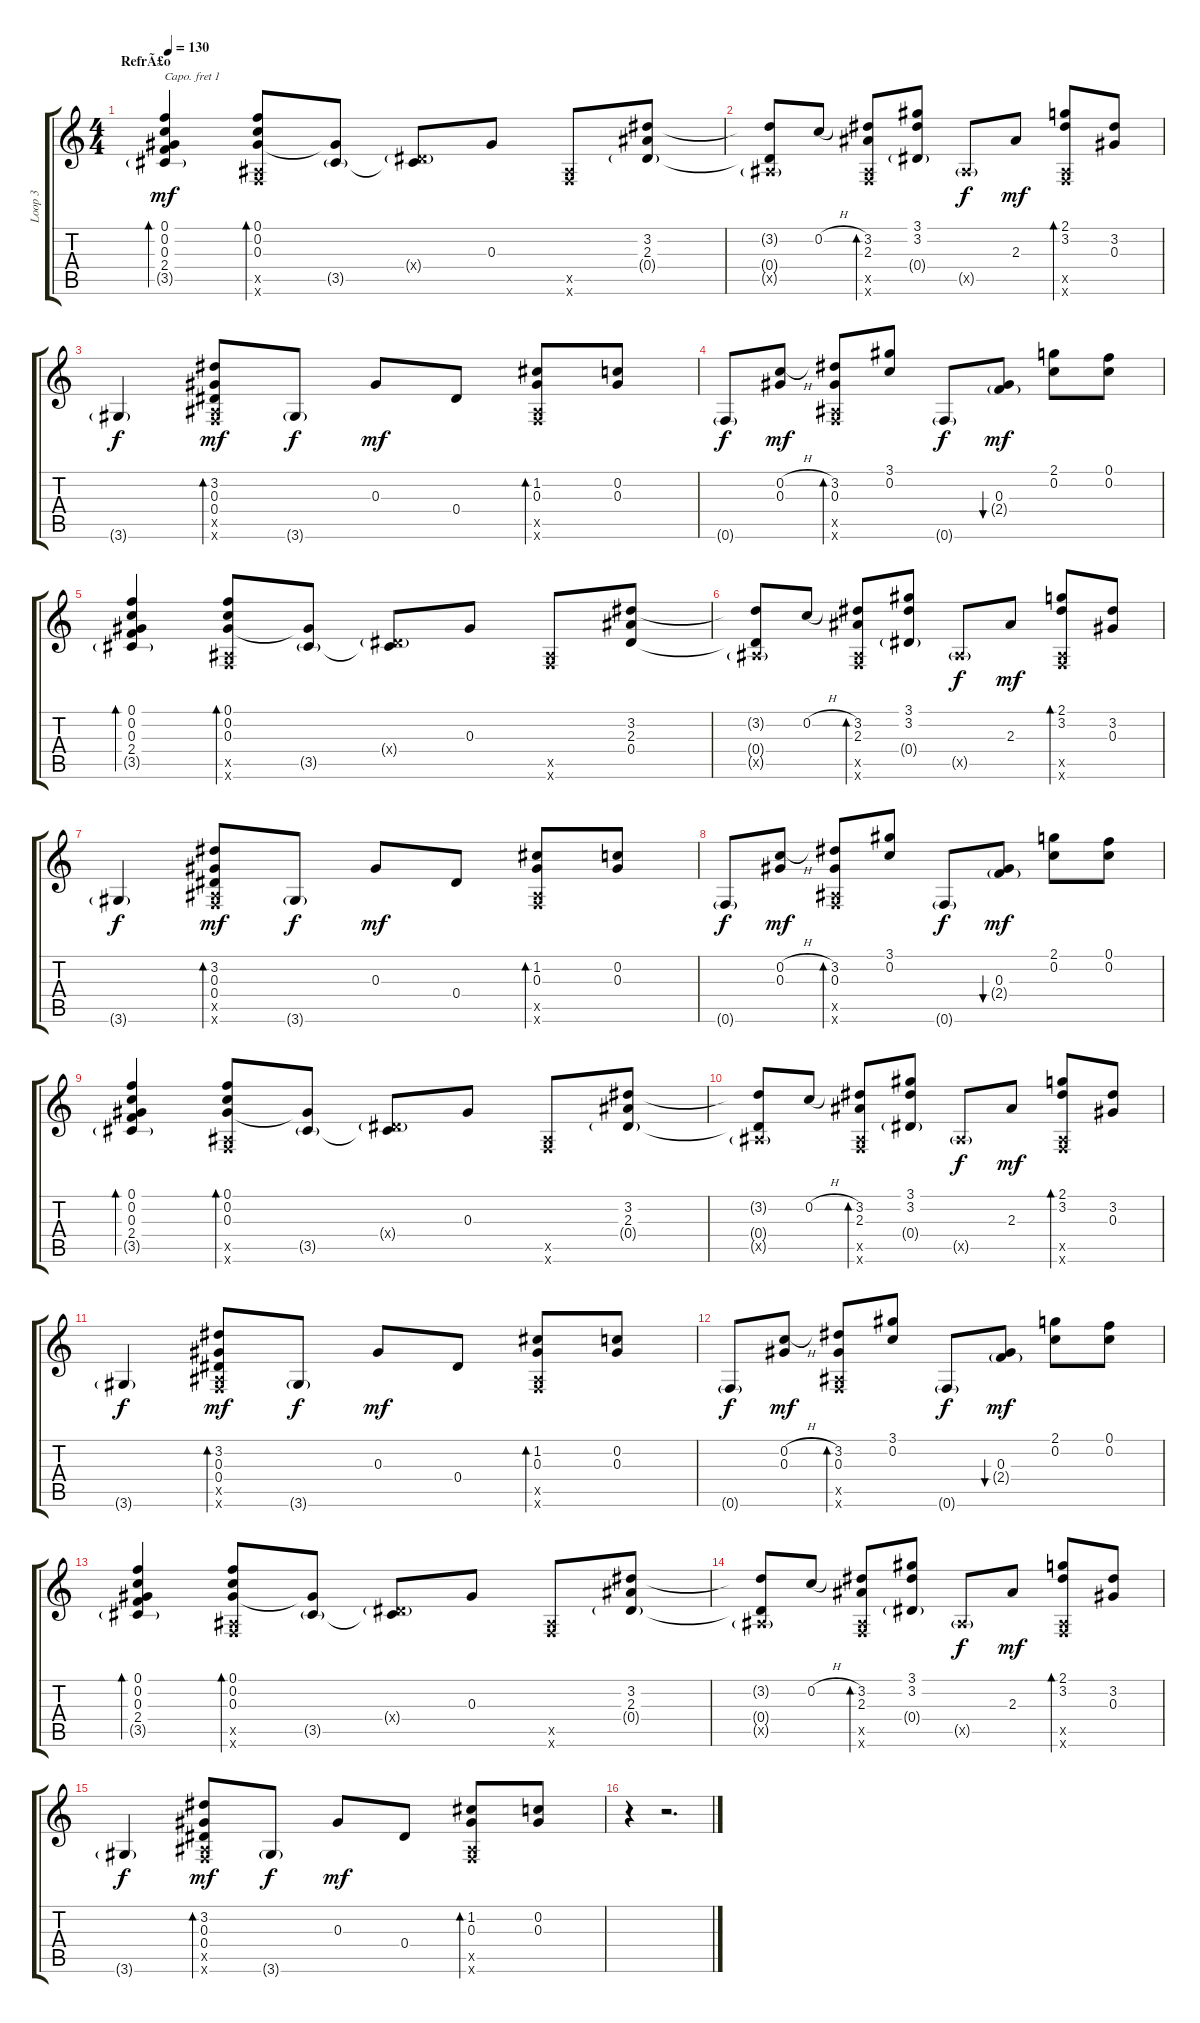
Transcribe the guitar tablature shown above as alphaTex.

\track ("Loop 3" "Loop 3") {instrument acousticguitarsteel}
\staff {score tabs}
\capo 1
\tuning (E4 B3 G3 D3 A2 E2) {hide}
\ts (4 4)
\section ("" "RefrÃ£o")
\tempo 130
\clef g2
\ks c
(0.1 0.2 0.3 2.4 3.5{g}).4{bd 30 dy mf} (0.1 0.2 0.3 0.5{x} 0.6{x}).8{bd 30} (0.3{t} 3.5{g}).8 (0.4{g x} 3.5{t}).8 0.3.8 (0.5{x} 0.6{x}).8 (3.2 2.3 0.4{g}).8 |
(3.2{t} 0.4{t} 0.5{g x}).8 0.2{h}.8 (3.2 2.3 0.5{x} 0.6{x}).8{bd 30} (3.1 3.2 0.4{g}).8 0.5{g x}.8{dy f} 2.3.8{dy mf} (2.1 3.2 0.5{x} 0.6{x}).8{bd 30} (3.2 0.3).8 |
3.6{g}.4{dy f} (3.2 0.3 0.4 0.5{x} 0.6{x}).8{bd 30 dy mf} 3.6{g}.8{dy f} 0.3.8{dy mf} 0.4.8 (1.2 0.3 0.5{x} 0.6{x}).8{bd 30} (0.2 0.3).8 |
0.6{g}.8{dy f} (0.2{h} 0.3).8{dy mf} (3.2 0.3 0.5{x} 0.6{x}).8{bd 30} (3.1 0.2).8 0.6{g}.8{dy f} (0.3 2.4{g}).8{bu 30 dy mf} (2.1 0.2).8 (0.1 0.2).8 |
(0.1 0.2 0.3 2.4 3.5{g}).4{bd 30} (0.1 0.2 0.3 0.5{x} 0.6{x}).8{bd 30} (0.3{t} 3.5{g}).8 (0.4{g x} 3.5{t}).8 0.3.8 (0.5{x} 0.6{x}).8 (3.2 2.3 0.4).8 |
(3.2{t} 0.4{t} 0.5{g x}).8 0.2{h}.8 (3.2 2.3 0.5{x} 0.6{x}).8{bd 30} (3.1 3.2 0.4{g}).8 0.5{g x}.8{dy f} 2.3.8{dy mf} (2.1 3.2 0.5{x} 0.6{x}).8{bd 30} (3.2 0.3).8 |
3.6{g}.4{dy f} (3.2 0.3 0.4 0.5{x} 0.6{x}).8{bd 30 dy mf} 3.6{g}.8{dy f} 0.3.8{dy mf} 0.4.8 (1.2 0.3 0.5{x} 0.6{x}).8{bd 30} (0.2 0.3).8 |
0.6{g}.8{dy f} (0.2{h} 0.3).8{dy mf} (3.2 0.3 0.5{x} 0.6{x}).8{bd 30} (3.1 0.2).8 0.6{g}.8{dy f} (0.3 2.4{g}).8{bu 30 dy mf} (2.1 0.2).8 (0.1 0.2).8 |
(0.1 0.2 0.3 2.4 3.5{g}).4{bd 30} (0.1 0.2 0.3 0.5{x} 0.6{x}).8{bd 30} (0.3{t} 3.5{g}).8 (0.4{g x} 3.5{t}).8 0.3.8 (0.5{x} 0.6{x}).8 (3.2 2.3 0.4{g}).8 |
(3.2{t} 0.4{t} 0.5{g x}).8 0.2{h}.8 (3.2 2.3 0.5{x} 0.6{x}).8{bd 30} (3.1 3.2 0.4{g}).8 0.5{g x}.8{dy f} 2.3.8{dy mf} (2.1 3.2 0.5{x} 0.6{x}).8{bd 30} (3.2 0.3).8 |
3.6{g}.4{dy f} (3.2 0.3 0.4 0.5{x} 0.6{x}).8{bd 30 dy mf} 3.6{g}.8{dy f} 0.3.8{dy mf} 0.4.8 (1.2 0.3 0.5{x} 0.6{x}).8{bd 30} (0.2 0.3).8 |
0.6{g}.8{dy f} (0.2{h} 0.3).8{dy mf} (3.2 0.3 0.5{x} 0.6{x}).8{bd 30} (3.1 0.2).8 0.6{g}.8{dy f} (0.3 2.4{g}).8{bu 30 dy mf} (2.1 0.2).8 (0.1 0.2).8 |
(0.1 0.2 0.3 2.4 3.5{g}).4{bd 30} (0.1 0.2 0.3 0.5{x} 0.6{x}).8{bd 30} (0.3{t} 3.5{g}).8 (0.4{g x} 3.5{t}).8 0.3.8 (0.5{x} 0.6{x}).8 (3.2 2.3 0.4{g}).8 |
(3.2{t} 0.4{t} 0.5{g x}).8 0.2{h}.8 (3.2 2.3 0.5{x} 0.6{x}).8{bd 30} (3.1 3.2 0.4{g}).8 0.5{g x}.8{dy f} 2.3.8{dy mf} (2.1 3.2 0.5{x} 0.6{x}).8{bd 30} (3.2 0.3).8 |
3.6{g}.4{dy f} (3.2 0.3 0.4 0.5{x} 0.6{x}).8{bd 30 dy mf} 3.6{g}.8{dy f} 0.3.8{dy mf} 0.4.8 (1.2 0.3 0.5{x} 0.6{x}).8{bd 30} (0.2 0.3).8 |
r.4 r.2{d}
